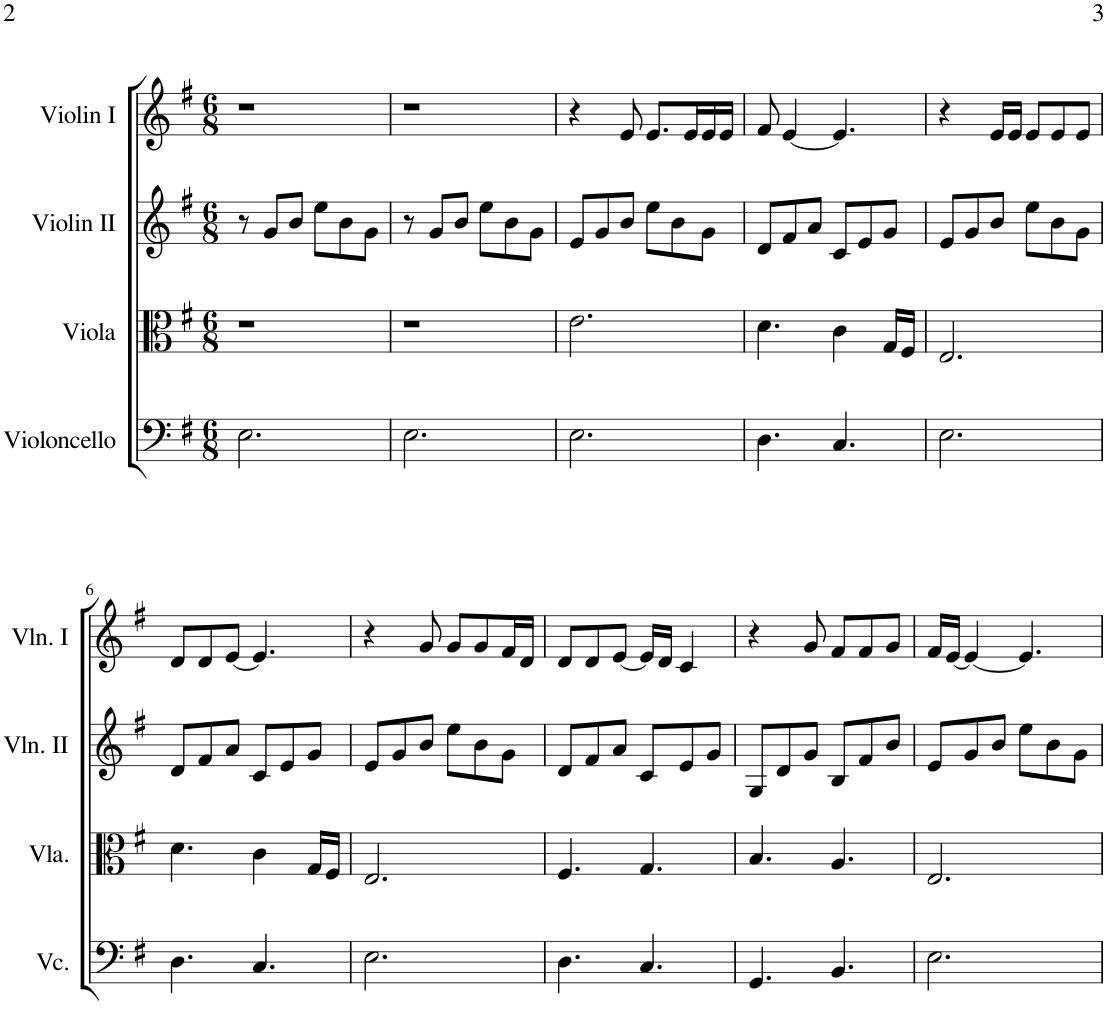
**kern	**kern	**kern	**kern
*part4	*part3	*part2	*part1
*staff4	*staff3	*staff2	*staff1
*I"Violoncello	*I"Viola	*I"Violin II	*I"Violin I
*I'Vc.	*I'Vla.	*I'Vln. II	*I'Vln. I
*clefF4	*clefC3	*clefG2	*clefG2
*k[f#]	*k[f#]	*k[f#]	*k[f#]
*M6/8	*M6/8	*M6/8	*M6/8
=1	=1	=1	=1
2.E\	2.r	8r	2.r
.	.	8g/L	.
.	.	8b/J	.
.	.	8ee\L	.
.	.	8b\	.
.	.	8g\J	.
=2	=2	=2	=2
2.E\	2.r	8r	2.r
.	.	8g/L	.
.	.	8b/J	.
.	.	8ee\L	.
.	.	8b\	.
.	.	8g\J	.
=3	=3	=3	=3
2.E\	2.e\	8e/L	4r
.	.	8g/	.
.	.	8b/J	8e/
.	.	8ee\L	8.e/L
.	.	8b\	.
.	.	.	16e/L
.	.	8g\J	16e/
.	.	.	16e/JJ
=4	=4	=4	=4
4.D\	4.d\	8d/L	8f#/
.	.	8f#/	[4e/
.	.	8a/J	.
4.C/	4c\	8c/L	4.e/]
.	.	8e/	.
.	16G/LL	8g/J	.
.	16F#/JJ	.	.
=5	=5	=5	=5
2.E\	2.E/	8e/L	4r
.	.	8g/	.
.	.	8b/J	16e/LL
.	.	.	16e/JJ
.	.	8ee\L	8e/L
.	.	8b\	8e/
.	.	8g\J	8e/J
!!LO:LB:g=z
=6	=6	=6	=6
4.D\	4.d\	8d/L	8d/L
.	.	8f#/	8d/
.	.	8a/J	[8e/J
4.C/	4c\	8c/L	4.e/]
.	.	8e/	.
.	16G/LL	8g/J	.
.	16F#/JJ	.	.
=7	=7	=7	=7
2.E\	2.E/	8e/L	4r
.	.	8g/	.
.	.	8b/J	8g/
.	.	8ee\L	8g/L
.	.	8b\	8g/
.	.	8g\J	16f#/L
.	.	.	16d/JJ
=8	=8	=8	=8
4.D\	4.F#/	8d/L	8d/L
.	.	8f#/	8d/
.	.	8a/J	[8e/J
4.C/	4.G/	8c/L	16e/LL]
.	.	.	16d/JJ
.	.	8e/	4c/
.	.	8g/J	.
=9	=9	=9	=9
4.GG/	4.B/	8G/L	4r
.	.	8d/	.
.	.	8g/J	8g/
4.BB/	4.A/	8B/L	8f#/L
.	.	8f#/	8f#/
.	.	8b/J	8g/J
=10	=10	=10	=10
2.E\	2.E/	8e/L	16f#/LL
.	.	.	[16e/JJ
.	.	8g/	4e/_
.	.	8b/J	.
.	.	8ee\L	4.e/]
.	.	8b\	.
.	.	8g\J	.
=	=	=	=
*-	*-	*-	*-
